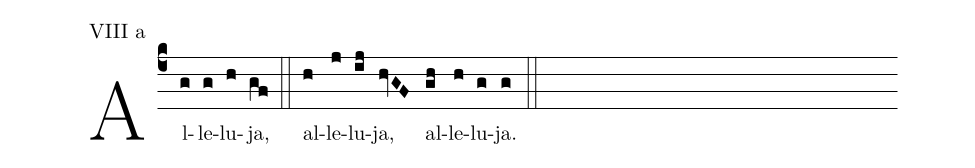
annotation: VIII a;
%%
(c4)Al(g)le(g)lu(h)ja,(gf) (::)
al(h)le(j)lu(ij)ja,(hvGF) al(gh)le(h)lu(g)ja.(g) (::) (Z)
